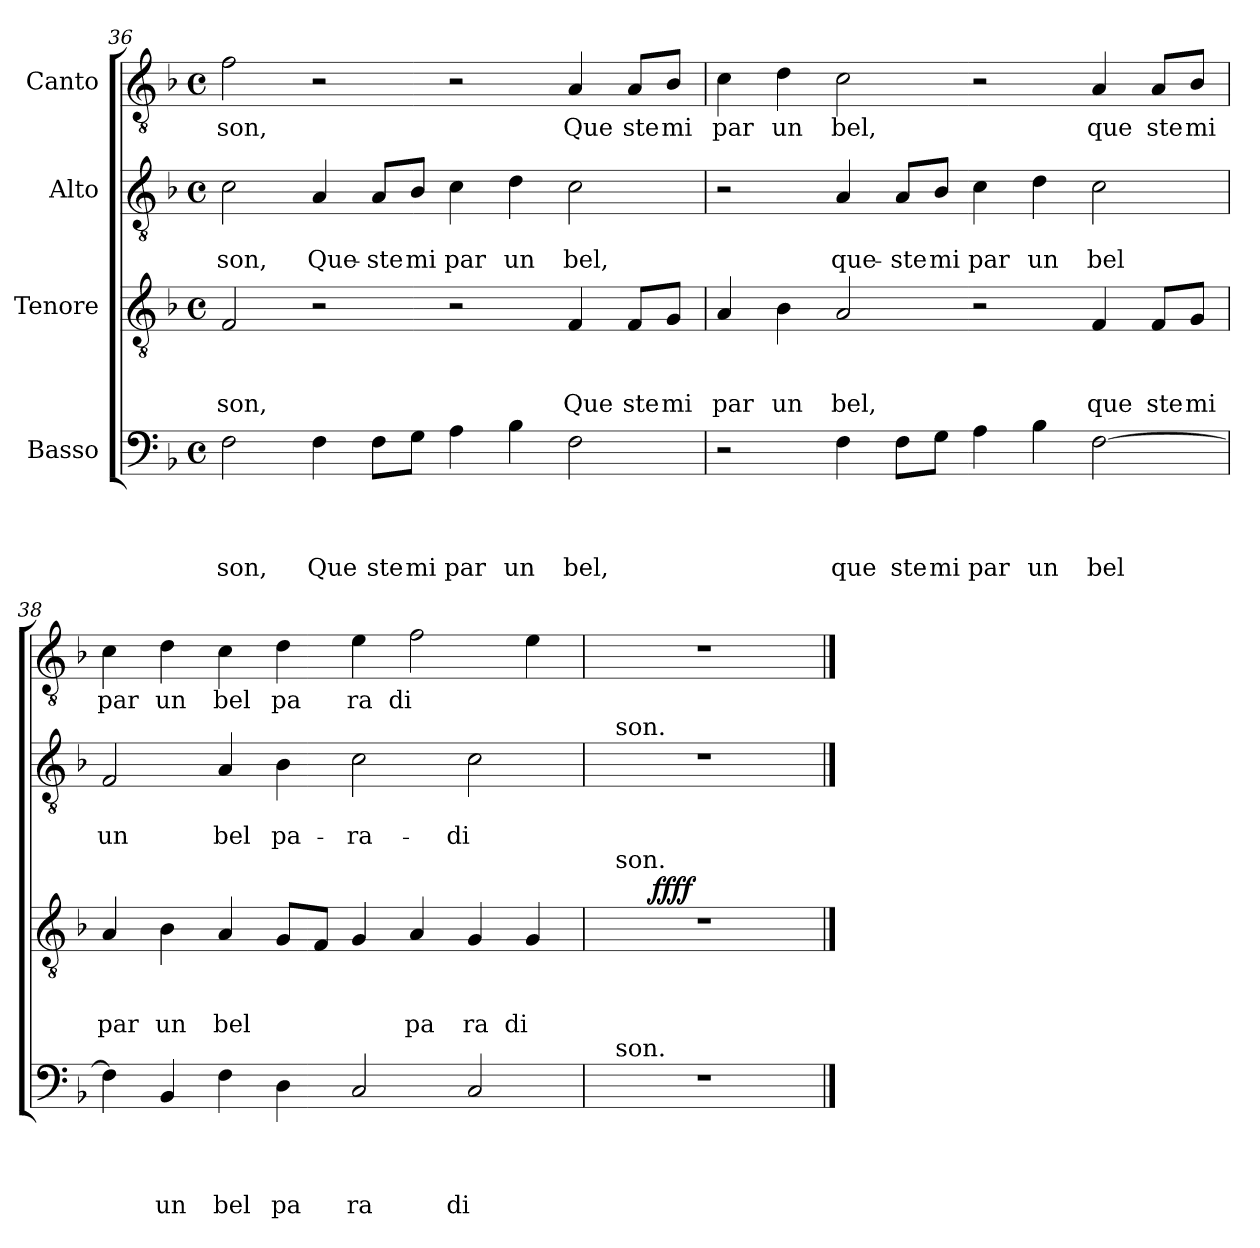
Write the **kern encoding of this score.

**kern	**text	**text	**text	**text	**kern	**text	**text	**text	**dynam	**kern	**text	**text	**kern	**text
*part4	*part4	*part4	*part4	*part4	*part3	*part3	*part3	*part3	*part3	*part2	*part2	*part2	*part1	*part1
*staff4	*staff4	*staff4	*staff4	*staff4	*staff3	*staff3	*staff3	*staff3	*staff3	*staff2	*staff2	*staff2	*staff1	*staff1
*I"Basso	*	*	*	*	*I"Tenore	*	*	*	*	*I"Alto	*	*	*I"Canto	*
!!LO:PB:g=z
*clefF4	*	*	*	*	*clefGv2	*	*	*	*	*clefGv2	*	*	*clefGv2	*
*k[b-]	*	*	*	*	*k[b-]	*	*	*	*	*k[b-]	*	*	*k[b-]	*
*F:	*	*	*	*	*F:	*	*	*	*	*F:	*	*	*F:	*
*M4/4	*	*	*	*	*M4/4	*	*	*	*	*M4/4	*	*	*M4/4	*
*met(c)	*	*	*	*	*met(c)	*	*	*	*	*met(c)	*	*	*met(c)	*
=36	=36	=36	=36	=36	=36	=36	=36	=36	=36	=36	=36	=36	=36	=36
!	!	!	!	!LO:LY:b	!	!	!	!LO:LY:b	!	!	!	!LO:LY:b	!	!LO:LY:b
2F\	.	.	.	son,	2F/	.	.	son,	.	2c\	.	-son,	2f\	son,
!	!	!	!	!LO:LY:b	!	!	!	!	!	!	!	!LO:LY:b	!	!
4F\	.	.	.	Que	2r	.	.	.	.	4A/	.	Que-	2r	.
!	!	!	!	!LO:LY:b	!	!	!	!	!	!	!	!LO:LY:b	!	!
8F\L	.	.	.	ste	.	.	.	.	.	8A/L	.	-ste	.	.
!	!	!	!	!LO:LY:b	!	!	!	!	!	!	!	!LO:LY:b	!	!
8G\J	.	.	.	mi	.	.	.	.	.	8B-/J	.	mi	.	.
!	!	!	!	!LO:LY:b	!	!	!	!	!	!	!	!LO:LY:b	!	!
4A\	.	.	.	par	2r	.	.	.	.	4c\	.	par	2r	.
!	!	!	!	!LO:LY:b	!	!	!	!	!	!	!	!LO:LY:b	!	!
4B-\	.	.	.	un	.	.	.	.	.	4d\	.	un	.	.
!	!	!	!	!LO:LY:b	!	!	!	!LO:LY:b	!	!	!	!LO:LY:b	!	!LO:LY:b
2F\	.	.	.	bel,	4F/	.	.	Que	.	2c\	.	bel,	4A/	Que
!	!	!	!	!	!	!	!	!LO:LY:b	!	!	!	!	!	!LO:LY:b
.	.	.	.	.	8F/L	.	.	ste	.	.	.	.	8A/L	ste
!	!	!	!	!	!	!	!	!LO:LY:b	!	!	!	!	!	!LO:LY:b
.	.	.	.	.	8G/J	.	.	mi	.	.	.	.	8B-/J	mi
=37	=37	=37	=37	=37	=37	=37	=37	=37	=37	=37	=37	=37	=37	=37
!	!	!	!	!	!	!	!	!LO:LY:b	!	!	!	!	!	!LO:LY:b
2r	.	.	.	.	4A/	.	.	par	.	2r	.	.	4c\	par
!	!	!	!	!	!	!	!	!LO:LY:b	!	!	!	!	!	!LO:LY:b
.	.	.	.	.	4B-\	.	.	un	.	.	.	.	4d\	un
!	!	!	!	!LO:LY:b	!	!	!	!LO:LY:b	!	!	!	!LO:LY:b	!	!LO:LY:b
4F\	.	.	.	que	2A/	.	.	bel,	.	4A/	.	que-	2c\	bel,
!	!	!	!	!LO:LY:b	!	!	!	!	!	!	!	!LO:LY:b	!	!
8F\L	.	.	.	ste	.	.	.	.	.	8A/L	.	-ste	.	.
!	!	!	!	!LO:LY:b	!	!	!	!	!	!	!	!LO:LY:b	!	!
8G\J	.	.	.	mi	.	.	.	.	.	8B-/J	.	mi	.	.
!	!	!	!	!LO:LY:b	!	!	!	!	!	!	!	!LO:LY:b	!	!
4A\	.	.	.	par	2r	.	.	.	.	4c\	.	par	2r	.
!	!	!	!	!LO:LY:b	!	!	!	!	!	!	!	!LO:LY:b	!	!
4B-\	.	.	.	un	.	.	.	.	.	4d\	.	un	.	.
!	!	!	!	!LO:LY:b	!	!	!	!LO:LY:b	!	!	!	!LO:LY:b	!	!LO:LY:b
[>2F\	.	.	.	bel	4F/	.	.	que	.	2c\	.	bel	4A/	que
!	!	!	!	!	!	!	!	!LO:LY:b	!	!	!	!	!	!LO:LY:b
.	.	.	.	.	8F/L	.	.	ste	.	.	.	.	8A/L	ste
!	!	!	!	!	!	!	!	!LO:LY:b	!	!	!	!	!	!LO:LY:b
.	.	.	.	.	8G/J	.	.	mi	.	.	.	.	8B-/J	mi
=38	=38	=38	=38	=38	=38	=38	=38	=38	=38	=38	=38	=38	=38	=38
!	!	!	!	!	!	!	!	!LO:LY:b	!	!	!	!LO:LY:b	!	!LO:LY:b
4F\]	.	.	.	.	4A/	.	.	par	.	2F/	.	un	4c\	par
!	!	!	!	!LO:LY:b	!	!	!	!LO:LY:b	!	!	!	!	!	!LO:LY:b
4BB-/	.	.	.	un	4B-\	.	.	un	.	.	.	.	4d\	un
!	!	!	!	!LO:LY:b	!	!	!	!LO:LY:b	!	!	!	!LO:LY:b	!	!LO:LY:b
4F\	.	.	.	bel	4A/	.	.	bel	.	4A/	.	bel	4c\	bel
!	!	!	!	!LO:LY:b	!	!	!	!	!	!	!	!LO:LY:b	!	!LO:LY:b
4D\	.	.	.	pa	8G/L	.	.	.	.	4B-\	.	pa-	4d\	pa
.	.	.	.	.	8F/J	.	.	.	.	.	.	.	.	.
!	!	!	!	!LO:LY:b	!	!	!	!	!	!	!	!LO:LY:b	!	!LO:LY:b
2C/	.	.	.	ra	4G/	.	.	.	.	2c\	.	-ra-	4e\	ra
!	!	!	!	!	!	!	!	!LO:LY:b	!	!	!	!	!	!LO:LY:b
.	.	.	.	.	4A/	.	.	pa	.	.	.	.	2f\	di
!	!	!	!	!LO:LY:b	!	!	!	!LO:LY:b	!	!	!	!LO:LY:b	!	!
2C/	.	.	.	di	4G/	.	.	ra	.	2c\	.	-di-	.	.
!	!	!	!	!	!	!	!	!LO:LY:b	!	!	!	!	!	!
.	.	.	.	.	4G/	.	.	di	.	.	.	.	4e\	.
=39	=39	=39	=39	=39	=39	=39	=39	=39	=39	=39	=39	=39	=39	=39
*^	*	*	*	*	*^	*	*	*	*	*^	*	*	*	*
*	*	*	*	*	*	*	*^	*	*	*	*	*	*	*	*	*	*
1r	16ryy	.	.	.	.	1r	8.ryy	16ryy	.	.	.	.	1r	16ryy	.	.	1r	.
!	!	!	!	!	!	!	!	!	!	!	!	!	!	!LO:TX:a:t=son.	!	!	!	!
!	!	!	!	!	!	!	!	!LO:TX:a:t=son.	!	!	!	!	!	!	!	!	!	!
!	!LO:TX:a:t=son.	!	!	!	!	!	!	!	!	!	!	!	!	!	!	!	!	!
.	2...ryy	.	.	.	.	.	.	2...ryy	.	.	.	.	.	2...ryy	.	.	.	.
!	!	!	!	!	!	!	!	!	!	!	!	!LO:DY:b	!	!	!	!	!	!
.	.	.	.	.	.	.	2ryy	.	.	.	.	ffff	.	.	.	.	.	.
.	.	.	.	.	.	.	4ryy	.	.	.	.	.	.	.	.	.	.	.
.	.	.	.	.	.	.	16ryy	.	.	.	.	.	.	.	.	.	.	.
*v	*v	*	*	*	*	*	*	*	*	*	*	*	*v	*v	*	*	*	*
*	*	*	*	*	*v	*v	*v	*	*	*	*	*	*	*	*	*
==	==	==	==	==	==	==	==	==	==	==	==	==	==	==
*-	*-	*-	*-	*-	*-	*-	*-	*-	*-	*-	*-	*-	*-	*-
